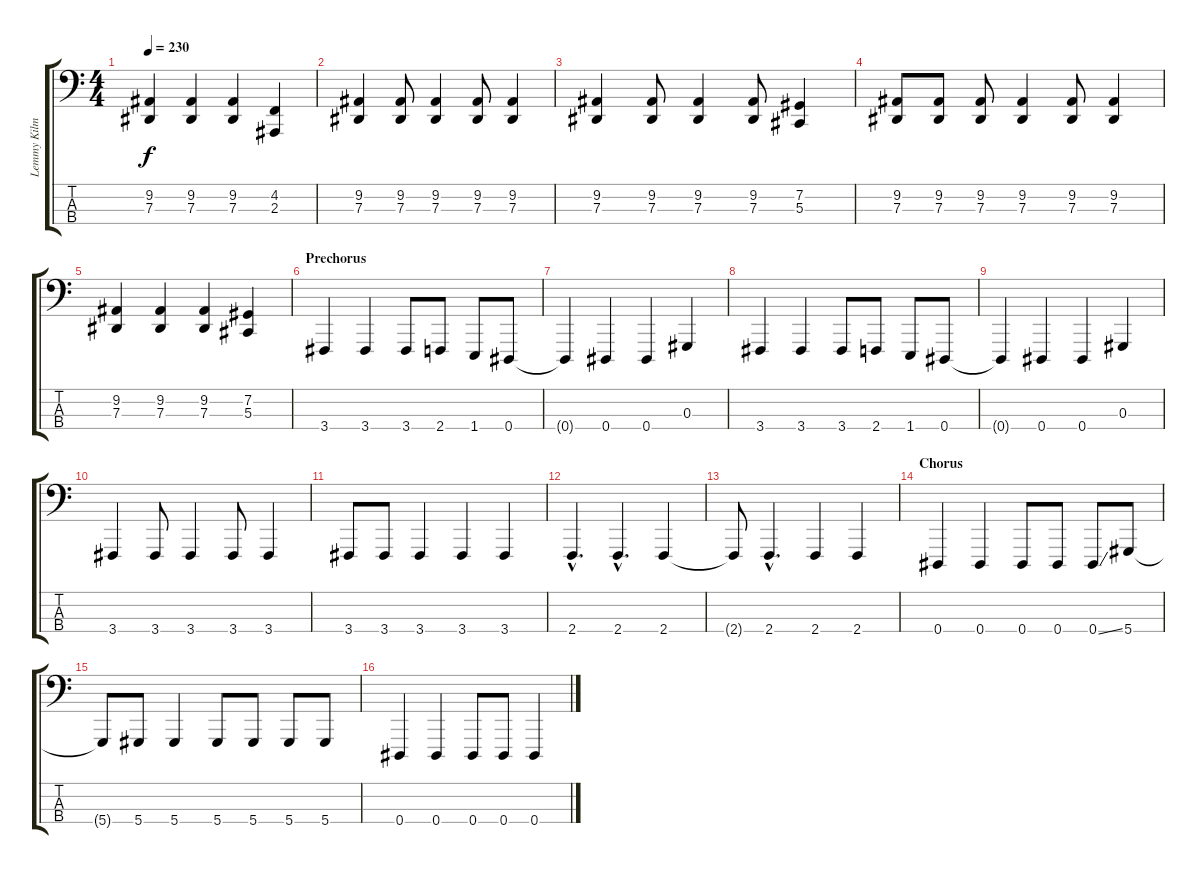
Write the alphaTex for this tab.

\track ("Lemmy Kilmister" "Lemmy Kilm") {instrument baritonesax}
\staff {score tabs}
\tuning (Gb2 Db2 Ab1 Eb1) {hide}
\ts (4 4)
\tempo 230
\clef f4
\ks c
(9.2 7.3).4{dy f} (9.2 7.3).4 (9.2 7.3).4 (4.2 2.3).4 |
(9.2 7.3).4 (9.2 7.3).8 (9.2 7.3).4 (9.2 7.3).8 (9.2 7.3).4 |
(9.2 7.3).4 (9.2 7.3).8 (9.2 7.3).4 (9.2 7.3).8 (7.2 5.3).4 |
(9.2 7.3).8 (9.2 7.3).8 (9.2 7.3).8 (9.2 7.3).4 (9.2 7.3).8 (9.2 7.3).4 |
(9.2 7.3).4 (9.2 7.3).4 (9.2 7.3).4 (7.2 5.3).4 |
\section ("" "Prechorus")
3.4.4 3.4.4 3.4.8 2.4.8 1.4.8 0.4.8 |
0.4{t}.4 0.4.4 0.4.4 0.3.4 |
3.4.4 3.4.4 3.4.8 2.4.8 1.4.8 0.4.8 |
0.4{t}.4 0.4.4 0.4.4 0.3.4 |
3.4.4 3.4.8 3.4.4 3.4.8 3.4.4 |
3.4.8 3.4.8 3.4.4 3.4.4 3.4.4 |
2.4{hac}.4{d} 2.4{hac}.4{d} 2.4.4 |
2.4{t}.8 2.4{hac}.4{d} 2.4.4 2.4.4 |
\section ("" "Chorus")
0.4.4 0.4.4 0.4.8 0.4.8 0.4{ss}.8 5.4.8 |
5.4{t}.8 5.4.8 5.4.4 5.4.8 5.4.8 5.4.8 5.4.8 |
0.4.4 0.4.4 0.4.8 0.4.8 0.4.4
